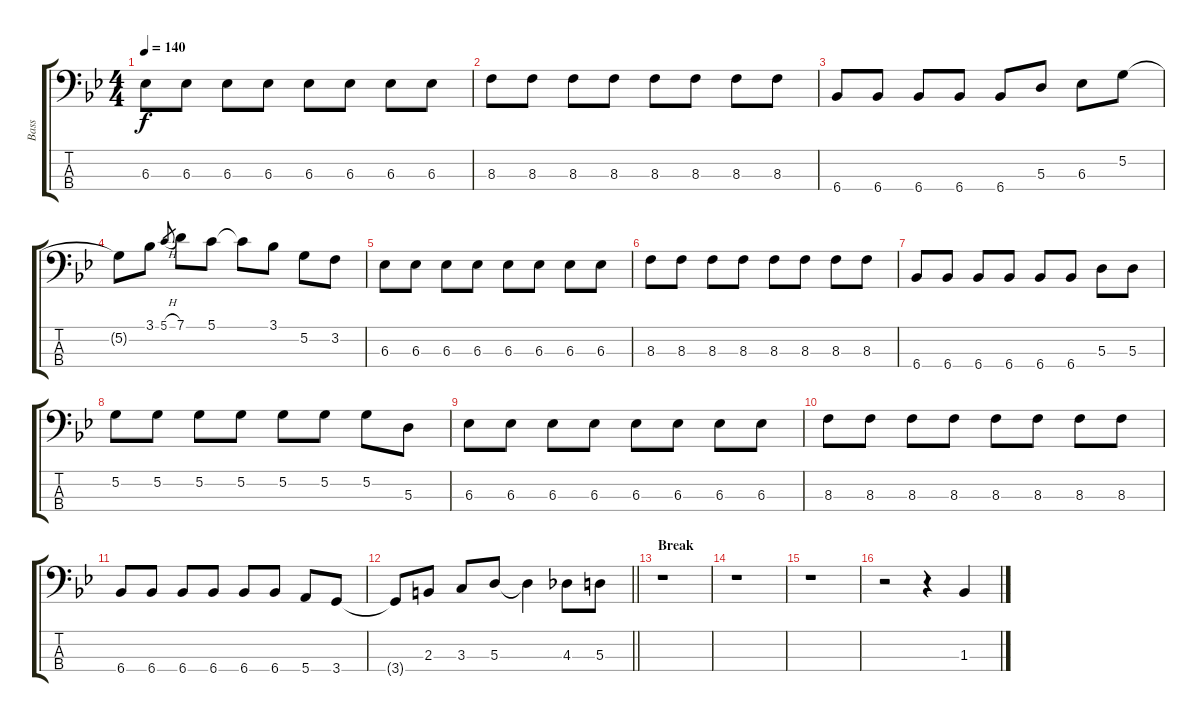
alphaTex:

\track ("Bass" "Bass") {instrument electricbassfinger}
\staff {score tabs}
\tuning (G2 D2 A1 E1) {hide}
\ts (4 4)
\tempo 140
\clef f4
\ks bb
6.3.8{dy f} 6.3.8 6.3.8 6.3.8 6.3.8 6.3.8 6.3.8 6.3.8 |
8.3.8 8.3.8 8.3.8 8.3.8 8.3.8 8.3.8 8.3.8 8.3.8 |
6.4.8 6.4.8 6.4.8 6.4.8 6.4.8 5.3.8 6.3.8 5.2.8 |
5.2{t}.8 3.1.8 5.1{h}.8{gr} 7.1.8 5.1.8 5.1{t}.8 3.1.8 5.2.8 3.2.8 |
6.3.8 6.3.8 6.3.8 6.3.8 6.3.8 6.3.8 6.3.8 6.3.8 |
8.3.8 8.3.8 8.3.8 8.3.8 8.3.8 8.3.8 8.3.8 8.3.8 |
6.4.8 6.4.8 6.4.8 6.4.8 6.4.8 6.4.8 5.3.8 5.3.8 |
5.2.8 5.2.8 5.2.8 5.2.8 5.2.8 5.2.8 5.2.8 5.3.8 |
6.3.8 6.3.8 6.3.8 6.3.8 6.3.8 6.3.8 6.3.8 6.3.8 |
8.3.8 8.3.8 8.3.8 8.3.8 8.3.8 8.3.8 8.3.8 8.3.8 |
6.4.8 6.4.8 6.4.8 6.4.8 6.4.8 6.4.8 5.4.8 3.4.8 |
\barLineRight lightlight
3.4{t}.8 2.3.8 3.3.8 5.3.8 5.3{t}.4 4.3.8 5.3.8 |
\section ("" "Break")
r.1 |
r.1 |
r.1 |
r.2 r.4 1.3.4
